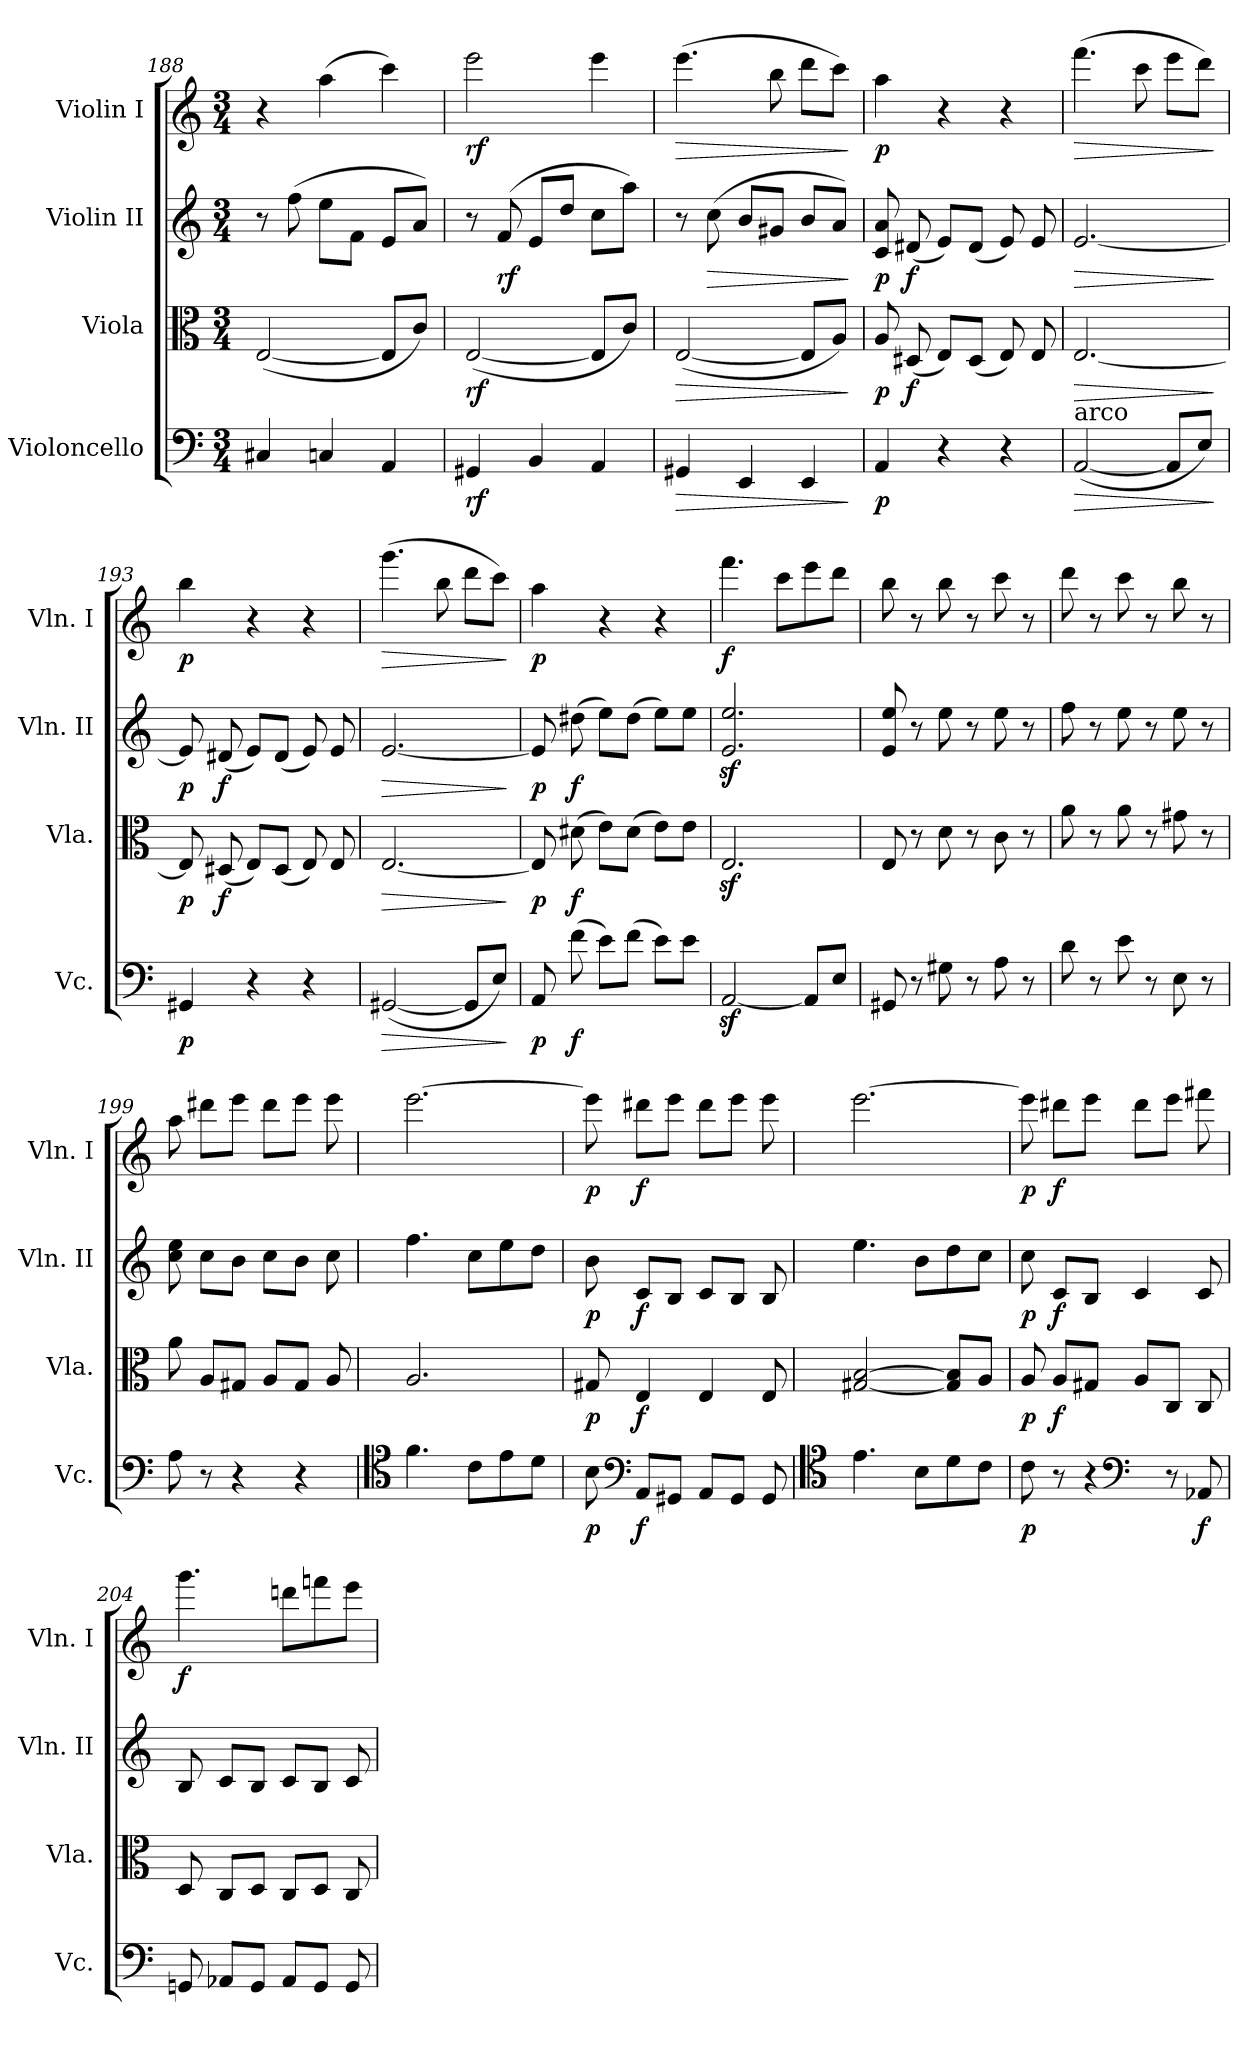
**kern	**dynam	**kern	**dynam	**kern	**dynam	**kern	**dynam
*part4	*part4	*part3	*part3	*part2	*part2	*part1	*part1
*staff4	*staff4	*staff3	*staff3	*staff2	*staff2	*staff1	*staff1
*I"Violoncello	*	*I"Viola	*	*I"Violin II	*	*I"Violin I	*
*I'Vc.	*	*I'Vla.	*	*I'Vln. II	*	*I'Vln. I	*
*clefF4	*	*clefC3	*	*clefG2	*	*clefG2	*
*k[]	*	*k[]	*	*k[]	*	*k[]	*
*M3/4	*	*M3/4	*	*M3/4	*	*M3/4	*
=188	=188	=188	=188	=188	=188	=188	=188
4C#X/	.	(>[2E/	.	8r	.	4r	.
.	.	.	.	(8ff\	.	.	.
4Cn/	.	.	.	8ee\L	.	(4aa\	.
.	.	.	.	8f\J	.	.	.
4AA/	.	8E/L]	.	8e/L	.	4ccc\)	.
.	.	8c/J)	.	8a/J)	.	.	.
=189	=189	=189	=189	=189	=189	=189	=189
!	!LO:DY:b	!	!LO:DY:b	!	!	!	!LO:DY:b
4GG#X/	rf	(>[2E/	rf	8r	.	2eee\	rf
!	!	!	!	!	!LO:DY:b	!	!
.	.	.	.	(8f/	rf	.	.
4BB/	.	.	.	8e/L	.	.	.
.	.	.	.	8dd/J	.	.	.
4AA/	.	8E/L]	.	8cc\L	.	4eee\	.
.	.	8c/J)	.	8aa\J)	.	.	.
!!LO:LB:g=z
=190	=190	=190	=190	=190	=190	=190	=190
!	!LO:HP:b	!	!LO:HP:b	!	!	!	!LO:HP:b
4GG#X/	>	(>[2E/	>	8r	.	(4.eee\	>
!	!	!	!	!	!LO:HP:b	!	!
.	.	.	.	(8cc\	>	.	.
4EE/	.	.	.	8b/L	.	.	.
.	.	.	.	8g#X/J	.	8bb\	.
4EE/	.	8E/L]	.	8b/L	.	8ddd\L	.
.	.	8A/J)	.	8a/J)	.	8ccc\J)	.
.	]	.	]	.	]	.	]
=191	=191	=191	=191	=191	=191	=191	=191
!	!LO:DY:b	!	!LO:DY:b	!	!LO:DY:b	!	!LO:DY:b
4AA/	p	8A/	p	8c/ 8a/	p	4aa\	p
!	!	!	!LO:DY:b	!	!LO:DY:b	!	!
.	.	(8D#X/	f	(8d#X/	f	.	.
4r	.	8E/L)	.	8e/L)	.	4r	.
.	.	(8D#/J	.	(8d#/J	.	.	.
4r	.	8E/)	.	8e/)	.	4r	.
.	.	8E/	.	8e/	.	.	.
=192	=192	=192	=192	=192	=192	=192	=192
!LO:TX:a:t=arco	!	!	!	!	!	!	!
!	!LO:HP:b	!	!LO:HP:b	!	!LO:HP:b	!	!LO:HP:b
([2AA/	>	[2.E/	>	[2.e/	>	(4.fff\	>
.	.	.	.	.	.	8ccc\	.
8AA/L]	.	.	.	.	.	8eee\L	.
8E/J)	.	.	.	.	.	8ddd\J)	.
.	]	.	]	.	]	.	]
=193	=193	=193	=193	=193	=193	=193	=193
!	!LO:DY:b	!	!LO:DY:b	!	!LO:DY:b	!	!LO:DY:b
4GG#X/	p	8E/]	p	8e/]	p	4bb\	p
!	!	!	!LO:DY:b	!	!LO:DY:b	!	!
.	.	(8D#X/	f	(8d#X/	f	.	.
4r	.	8E/L)	.	8e/L)	.	4r	.
.	.	(8D#/J	.	(8d#/J	.	.	.
4r	.	8E/)	.	8e/)	.	4r	.
.	.	8E/	.	8e/	.	.	.
=194	=194	=194	=194	=194	=194	=194	=194
!	!LO:HP:b	!	!LO:HP:b	!	!LO:HP:b	!	!LO:HP:b
([2GG#X/	>	[2.E/	>	[2.e/	>	(4.ggg\	>
.	.	.	.	.	.	8bb\	.
8GG#/L]	.	.	.	.	.	8ddd\L	.
8E/J)	.	.	.	.	.	8ccc\J)	.
.	]	.	]	.	]	.	]
!!LO:LB:g=z
=195	=195	=195	=195	=195	=195	=195	=195
!	!LO:DY:b	!	!LO:DY:b	!	!LO:DY:b	!	!LO:DY:b
8AA/	p	8E/]	p	8e/]	p	4aa\	p
!	!LO:DY:b	!	!LO:DY:b	!	!LO:DY:b	!	!
(8f\	f	(8d#X\	f	(8dd#X\	f	.	.
8e\L)	.	8e\L)	.	8ee\L)	.	4r	.
(8f\J	.	(8d#\J	.	(8dd#\J	.	.	.
8e\L)	.	8e\L)	.	8ee\L)	.	4r	.
8e\J	.	8e\J	.	8ee\J	.	.	.
=196	=196	=196	=196	=196	=196	=196	=196
!	!	!	!	!	!	!	!LO:DY:b
[2AAz</	.	2.Ez</	.	2.e/z< 2.ee/z<	.	4.fff\	f
.	.	.	.	.	.	8ccc\L	.
8AA/L]	.	.	.	.	.	8eee\	.
8E/J	.	.	.	.	.	8ddd\J	.
!!LO:PB:g=z
=197	=197	=197	=197	=197	=197	=197	=197
8GG#X/	.	8E/	.	8e/ 8ee/	.	8bb\	.
8r	.	8r	.	8r	.	8r	.
8G#X\	.	8d\	.	8ee\	.	8bb\	.
8r	.	8r	.	8r	.	8r	.
8A\	.	8c\	.	8ee\	.	8ccc\	.
8r	.	8r	.	8r	.	8r	.
=198	=198	=198	=198	=198	=198	=198	=198
8d\	.	8a\	.	8ff\	.	8ddd\	.
8r	.	8r	.	8r	.	8r	.
8e\	.	8a\	.	8ee\	.	8ccc\	.
8r	.	8r	.	8r	.	8r	.
8E\	.	8g#X\	.	8ee\	.	8bb\	.
8r	.	8r	.	8r	.	8r	.
=199	=199	=199	=199	=199	=199	=199	=199
8A\	.	8a\	.	8cc\ 8ee\	.	8aa\	.
8r	.	8A/L	.	8cc\L	.	8ddd#X\L	.
4r	.	8G#X/J	.	8b\J	.	8eee\J	.
.	.	8A/L	.	8cc\L	.	8ddd#\L	.
4r	.	8G#/J	.	8b\J	.	8eee\J	.
.	.	8A/	.	8cc\	.	8eee\	.
=200	=200	=200	=200	=200	=200	=200	=200
*clefC4	*	*	*	*	*	*	*
4.f\	.	2.A/	.	4.ff\	.	[2.eee\	.
8c\L	.	.	.	8cc\L	.	.	.
8e\	.	.	.	8ee\	.	.	.
8d\J	.	.	.	8dd\J	.	.	.
!!LO:LB:g=z
=201	=201	=201	=201	=201	=201	=201	=201
!	!LO:DY:b	!	!LO:DY:b	!	!LO:DY:b	!	!LO:DY:b
8B\	p	8G#X/	p	8b\	p	8eee\]	p
*clefF4	*	*	*	*	*	*	*
!	!LO:DY:b	!	!LO:DY:b	!	!LO:DY:b	!	!LO:DY:b
8AA/L	f	4E/	f	8c/L	f	8ddd#X\L	f
8GG#X/J	.	.	.	8B/J	.	8eee\J	.
8AA/L	.	4E/	.	8c/L	.	8ddd#\L	.
8GG#/J	.	.	.	8B/J	.	8eee\J	.
8GG#/	.	8E/	.	8B/	.	8eee\	.
=202	=202	=202	=202	=202	=202	=202	=202
*clefC4	*	*	*	*	*	*	*
4.e\	.	[2G#X/ [2B/	.	4.ee\	.	[2.eee\	.
8B\L	.	.	.	8b\L	.	.	.
8d\	.	8G#/] 8B/]L	.	8dd\	.	.	.
8c\J	.	8A/J	.	8cc\J	.	.	.
!!LO:LB:g=z
=203	=203	=203	=203	=203	=203	=203	=203
!	!LO:DY:b	!	!LO:DY:b	!	!LO:DY:b	!	!LO:DY:b
8c\	p	8A/	p	8cc\	p	8eee\]	p
!	!	!	!LO:DY:b	!	!LO:DY:b	!	!LO:DY:b
8r	.	8A/L	f	8c/L	f	8ddd#X\L	f
4r	.	8G#X/J	.	8B/J	.	8eee\J	.
*clefF4	*	*	*	*	*	*	*
.	.	8A/L	.	4c/	.	8ddd#\L	.
8r	.	8C/J	.	.	.	8eee\J	.
!	!LO:DY:b	!	!	!	!	!	!
8AA-X/	f	8C/	.	8c/	.	8fff#X\	.
=204	=204	=204	=204	=204	=204	=204	=204
!	!	!	!	!	!	!	!LO:DY:b
8GGn/	.	8D/	.	8B/	.	4.ggg\	f
8AA-X/L	.	8C/L	.	8c/L	.	.	.
8GG/J	.	8D/J	.	8B/J	.	.	.
8AA-/L	.	8C/L	.	8c/L	.	8dddn\L	.
8GG/J	.	8D/J	.	8B/J	.	8fffn\	.
8GG/	.	8C/	.	8c/	.	8eee\J	.
=	=	=	=	=	=	=	=
*-	*-	*-	*-	*-	*-	*-	*-
